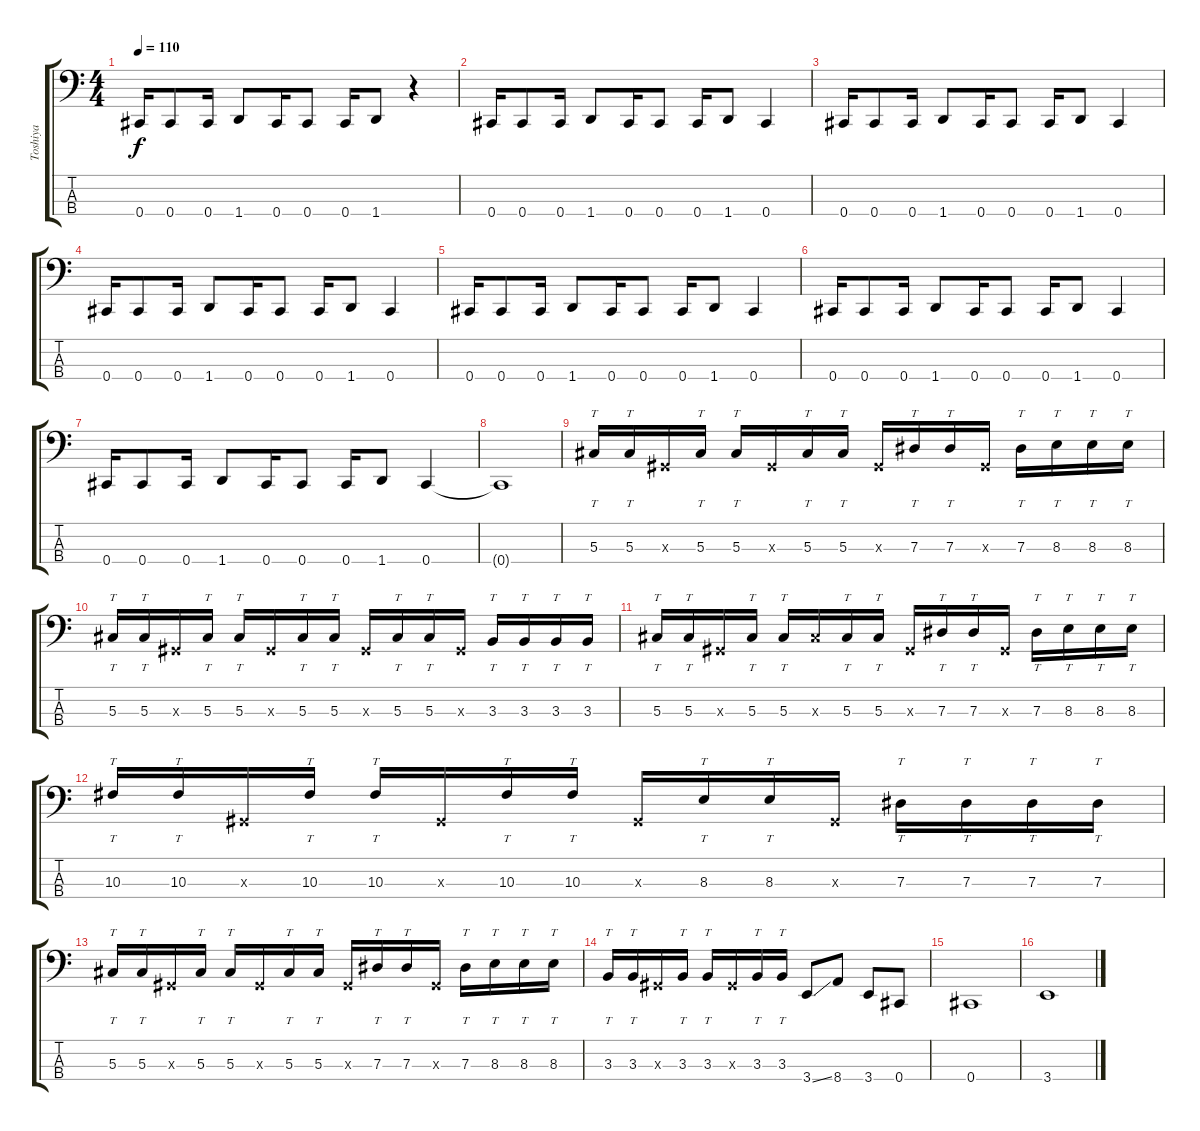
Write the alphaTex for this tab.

\track ("Toshiya" "Toshiya") {instrument electricbasspick}
\staff {score tabs}
\tuning (Gb2 Db2 Ab1 Db1) {hide}
\ts (4 4)
\tempo 110
\clef f4
\ks c
0.4.16{dy f} 0.4.8 0.4.16 1.4.8 0.4.16 0.4.8 0.4.16 1.4.8 r.4 |
0.4.16 0.4.8 0.4.16 1.4.8 0.4.16 0.4.8 0.4.16 1.4.8 0.4.4 |
0.4.16 0.4.8 0.4.16 1.4.8 0.4.16 0.4.8 0.4.16 1.4.8 0.4.4 |
0.4.16 0.4.8 0.4.16 1.4.8 0.4.16 0.4.8 0.4.16 1.4.8 0.4.4 |
0.4.16 0.4.8 0.4.16 1.4.8 0.4.16 0.4.8 0.4.16 1.4.8 0.4.4 |
0.4.16 0.4.8 0.4.16 1.4.8 0.4.16 0.4.8 0.4.16 1.4.8 0.4.4 |
0.4.16 0.4.8 0.4.16 1.4.8 0.4.16 0.4.8 0.4.16 1.4.8 0.4.4 |
0.4{t}.1 |
5.3.16{tt} 5.3.16{tt} 0.3{x}.16 5.3.16{tt} 5.3.16{tt} 0.3{x}.16 5.3.16{tt} 5.3.16{tt} 0.3{x}.16 7.3.16{tt} 7.3.16{tt} 0.3{x}.16 7.3.16{tt} 8.3.16{tt} 8.3.16{tt} 8.3.16{tt} |
5.3.16{tt} 5.3.16{tt} 0.3{x}.16 5.3.16{tt} 5.3.16{tt} 0.3{x}.16 5.3.16{tt} 5.3.16{tt} 0.3{x}.16 5.3.16{tt} 5.3.16{tt} 0.3{x}.16 3.3.16{tt} 3.3.16{tt} 3.3.16{tt} 3.3.16{tt} |
5.3.16{tt} 5.3.16{tt} 0.3{x}.16 5.3.16{tt} 5.3.16{tt} 5.3{x}.16 5.3.16{tt} 5.3.16{tt} 0.3{x}.16 7.3.16{tt} 7.3.16{tt} 0.3{x}.16 7.3.16{tt} 8.3.16{tt} 8.3.16{tt} 8.3.16{tt} |
10.3.16{tt} 10.3.16{tt} 0.3{x}.16 10.3.16{tt} 10.3.16{tt} 0.3{x}.16 10.3.16{tt} 10.3.16{tt} 0.3{x}.16 8.3.16{tt} 8.3.16{tt} 0.3{x}.16 7.3.16{tt} 7.3.16{tt} 7.3.16{tt} 7.3.16{tt} |
5.3.16{tt} 5.3.16{tt} 0.3{x}.16 5.3.16{tt} 5.3.16{tt} 0.3{x}.16 5.3.16{tt} 5.3.16{tt} 0.3{x}.16 7.3.16{tt} 7.3.16{tt} 0.3{x}.16 7.3.16{tt} 8.3.16{tt} 8.3.16{tt} 8.3.16{tt} |
3.3.16{tt} 3.3.16{tt} 0.3{x}.16 3.3.16{tt} 3.3.16{tt} 0.3{x}.16 3.3.16{tt} 3.3.16{tt} 3.4{ss}.8 8.4.8 3.4.8 0.4.8 |
0.4.1{volume 12 instrument electricbasspick} |
3.4.1
